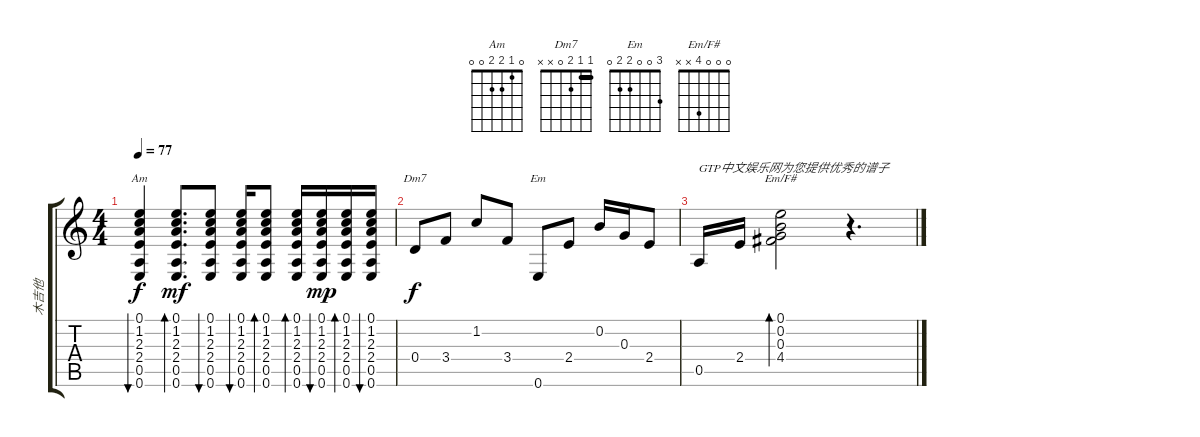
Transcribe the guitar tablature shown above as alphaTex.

\track ("木吉他" "木吉他") {instrument acousticguitarsteel}
\staff {score tabs}
\tuning (E4 B3 G3 D3 A2 E2) {hide}
\chord ("Am" 0 1 2 2 0 0)
\chord ("Dm7" 1 1 2 0 x x) {barre 1}
\chord ("Em" 3 0 0 2 2 0)
\chord ("Em/F#" 0 0 0 4 x x)
\ts (4 4)
\tempo 77
\clef g2
\ks c
(0.1 1.2 2.3 2.4 0.5 0.6).4{bu 30 ch "Am" dy f} (0.1 1.2 2.3 2.4 0.5 0.6).8{d bd 30 dy mf} (0.1 1.2 2.3 2.4 0.5 0.6).8{bu 30} (0.1 1.2 2.3 2.4 0.5 0.6).16{bu 30} (0.1 1.2 2.3 2.4 0.5 0.6).8{bd 30} (0.1 1.2 2.3 2.4 0.5 0.6).16{bd 30} (0.1 1.2 2.3 2.4 0.5 0.6).16{bu 30 dy mp} (0.1 1.2 2.3 2.4 0.5 0.6).16{bd 30} (0.1 1.2 2.3 2.4 0.5 0.6).16{bu 30} |
0.4.8{ch "Dm7" dy f} 3.4.8 1.2.8 3.4.8 0.6.8{ch "Em"} 2.4.8 0.2.16 0.3.16 2.4.8 |
0.5.16{txt "GTP中文娱乐网为您提供优秀的谱子"} 2.4.16 (0.1 0.2 0.3 4.4).2{bd 480 ch "Em/F#"} r.4{d}
